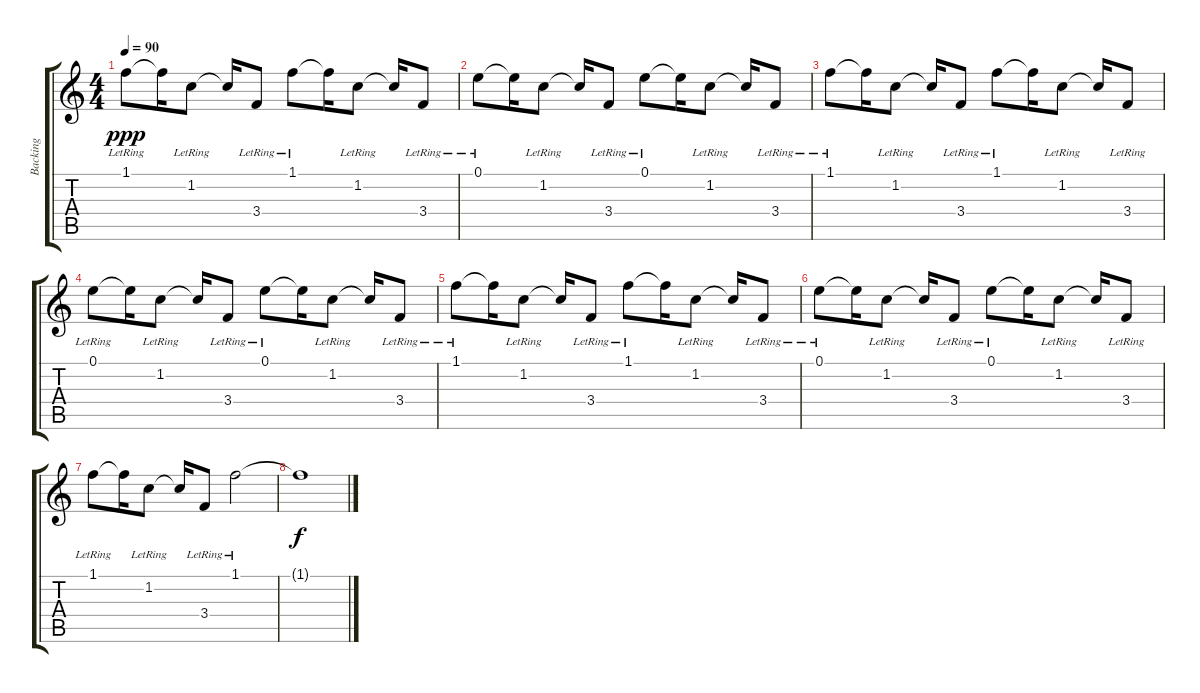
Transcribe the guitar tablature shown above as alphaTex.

\track ("Backing" "Backing") {instrument overdrivenguitar}
\staff {score tabs}
\tuning (E4 B3 G3 D3 A2 D2) {hide}
\ts (4 4)
\tempo 90
\clef g2
\ks c
1.1{lr}.8{dy ppp} 1.1{t}.16 1.2{lr}.8 1.2{t}.16 3.4{lr}.8 1.1{lr}.8 1.1{t}.16 1.2{lr}.8 1.2{t}.16 3.4{lr}.8 |
0.1{lr}.8 0.1{t}.16 1.2{lr}.8 1.2{t}.16 3.4{lr}.8 0.1{lr}.8 0.1{t}.16 1.2{lr}.8 1.2{t}.16 3.4{lr}.8 |
1.1{lr}.8 1.1{t}.16 1.2{lr}.8 1.2{t}.16 3.4{lr}.8 1.1{lr}.8 1.1{t}.16 1.2{lr}.8 1.2{t}.16 3.4{lr}.8 |
0.1{lr}.8 0.1{t}.16 1.2{lr}.8 1.2{t}.16 3.4{lr}.8 0.1{lr}.8 0.1{t}.16 1.2{lr}.8 1.2{t}.16 3.4{lr}.8 |
1.1{lr}.8 1.1{t}.16 1.2{lr}.8 1.2{t}.16 3.4{lr}.8 1.1{lr}.8 1.1{t}.16 1.2{lr}.8 1.2{t}.16 3.4{lr}.8 |
0.1{lr}.8 0.1{t}.16 1.2{lr}.8 1.2{t}.16 3.4{lr}.8 0.1{lr}.8 0.1{t}.16 1.2{lr}.8 1.2{t}.16 3.4{lr}.8 |
1.1{lr}.8 1.1{t}.16 1.2{lr}.8 1.2{t}.16 3.4{lr}.8 1.1{lr}.2 |
1.1{t}.1{dy f}
